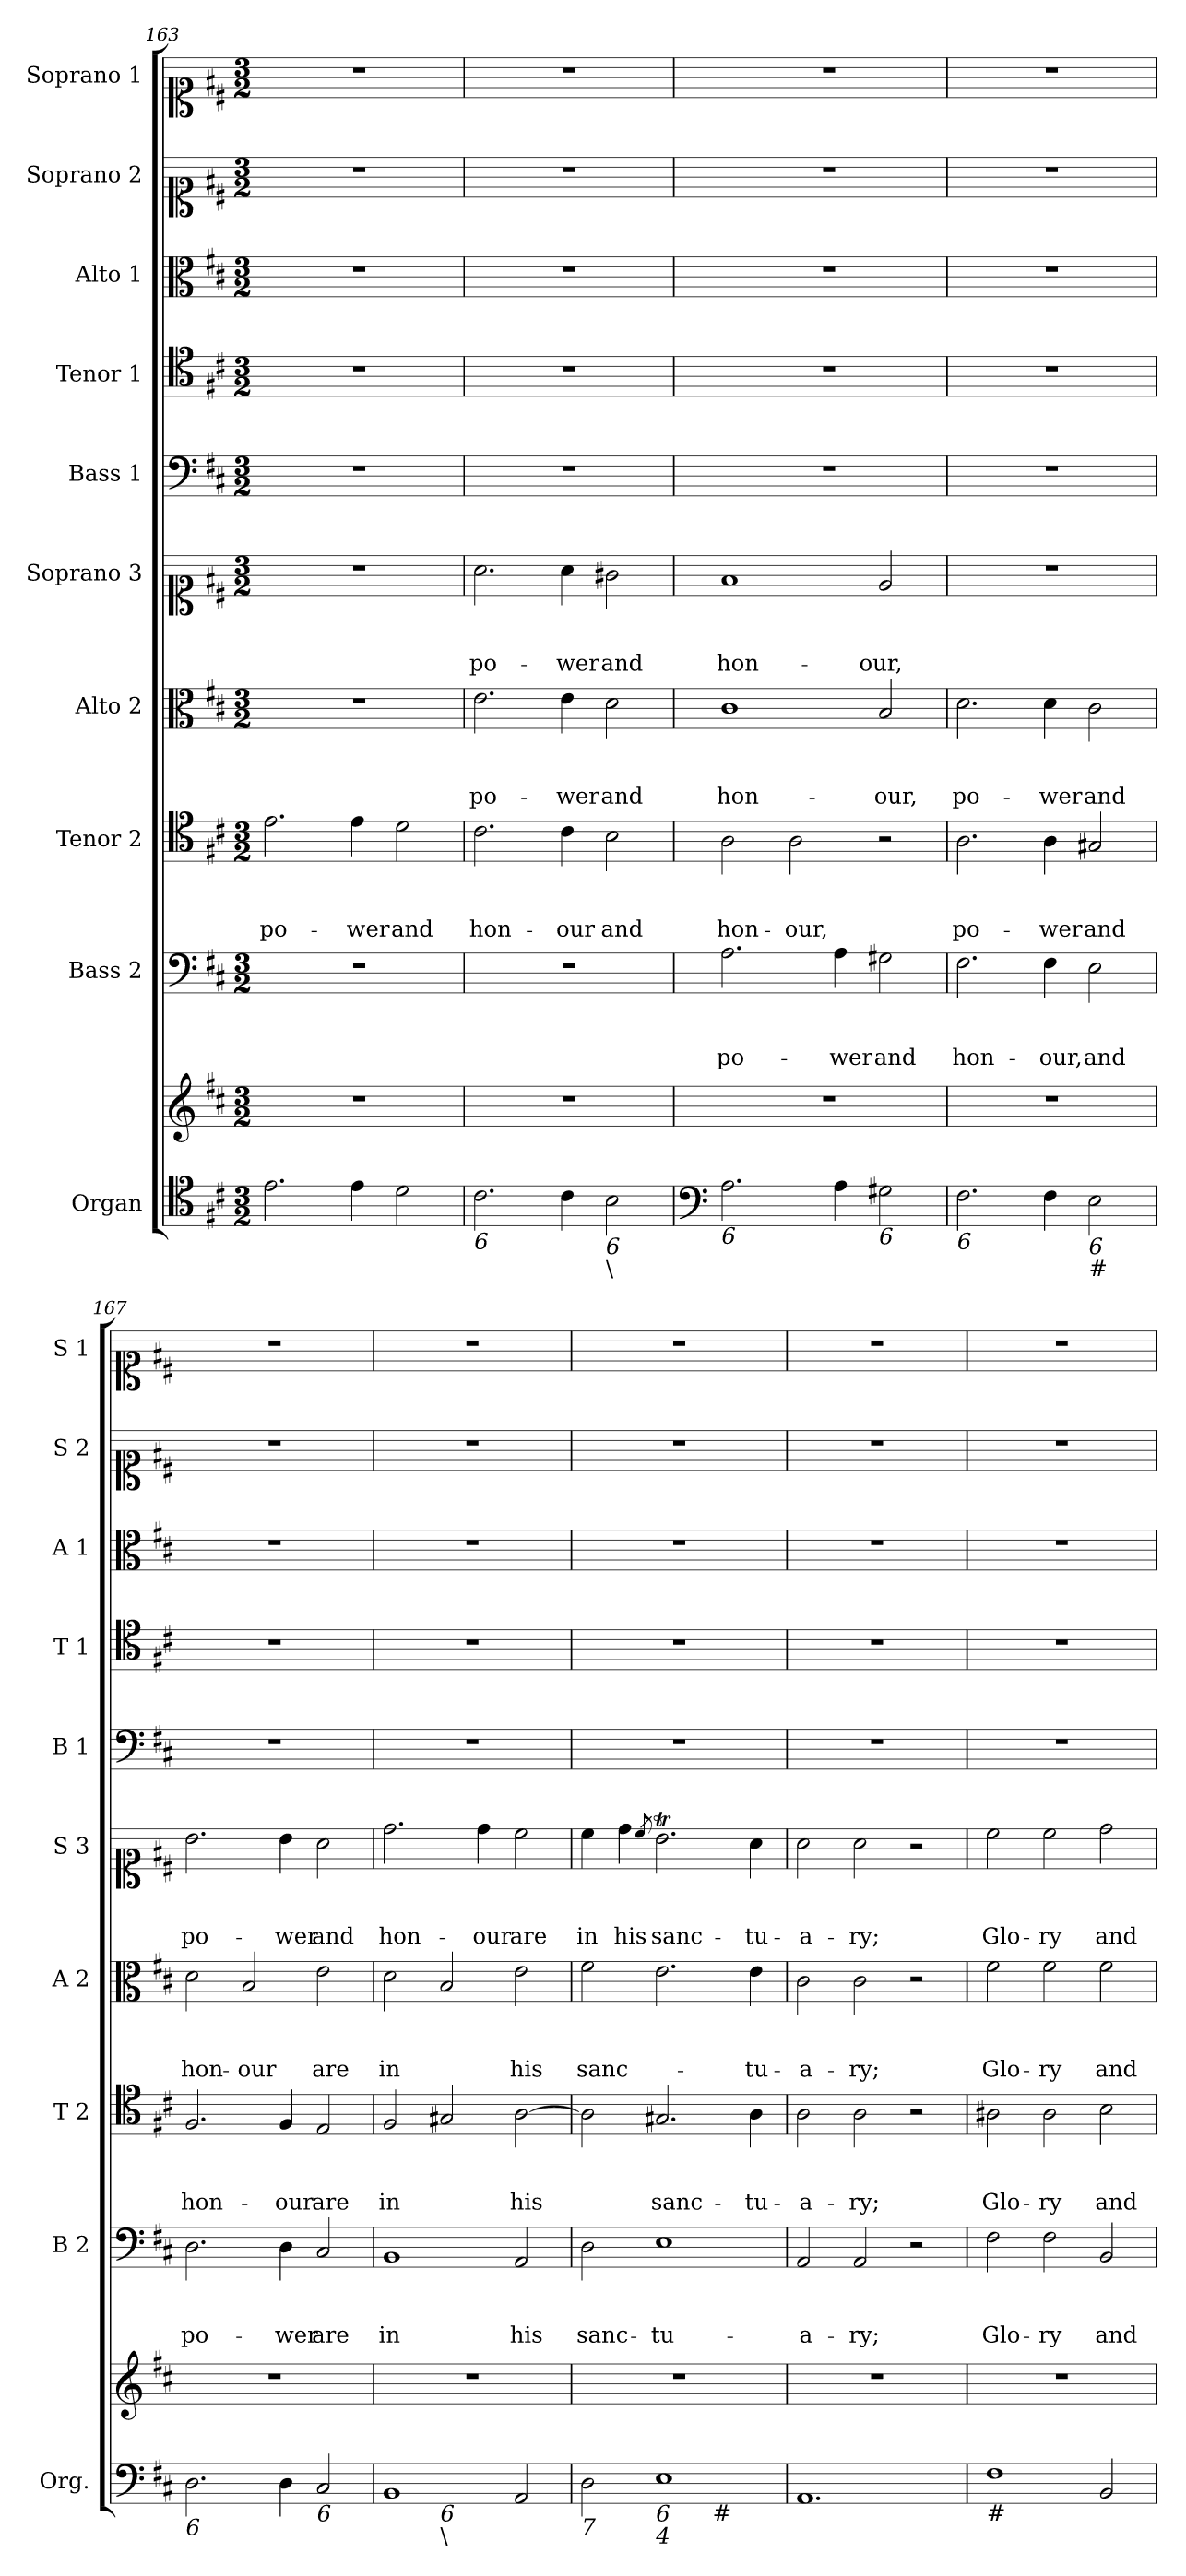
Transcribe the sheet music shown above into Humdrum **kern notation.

**kern	**kern	**kern	**text	**text	**text	**kern	**text	**text	**text	**kern	**text	**text	**text	**kern	**text	**text	**text	**kern	**kern	**kern	**kern	**kern
*part10	*part10	*part9	*part9	*part9	*part9	*part8	*part8	*part8	*part8	*part7	*part7	*part7	*part7	*part6	*part6	*part6	*part6	*part5	*part4	*part3	*part2	*part1
*staff11	*staff10	*staff9	*staff9	*staff9	*staff9	*staff8	*staff8	*staff8	*staff8	*staff7	*staff7	*staff7	*staff7	*staff6	*staff6	*staff6	*staff6	*staff5	*staff4	*staff3	*staff2	*staff1
*I"Organ	*	*I"Bass 2	*	*	*	*I"Tenor 2	*	*	*	*I"Alto 2	*	*	*	*I"Soprano 3	*	*	*	*I"Bass 1	*I"Tenor 1	*I"Alto 1	*I"Soprano 2	*I"Soprano 1
*I'Org.	*	*I'B 2	*	*	*	*I'T 2	*	*	*	*I'A 2	*	*	*	*I'S 3	*	*	*	*I'B 1	*I'T 1	*I'A 1	*I'S 2	*I'S 1
!!LO:PB:g=z
*clefC4	*clefG2	*clefF4	*	*	*	*clefC4	*	*	*	*clefC3	*	*	*	*clefC1	*	*	*	*clefF4	*clefC4	*clefC3	*clefC1	*clefC1
*k[f#c#]	*k[f#c#]	*k[f#c#]	*	*	*	*k[f#c#]	*	*	*	*k[f#c#]	*	*	*	*k[f#c#]	*	*	*	*k[f#c#]	*k[f#c#]	*k[f#c#]	*k[f#c#]	*k[f#c#]
*D:	*D:	*D:	*	*	*	*D:	*	*	*	*D:	*	*	*	*D:	*	*	*	*D:	*D:	*D:	*D:	*D:
*M3/2	*M3/2	*M3/2	*	*	*	*M3/2	*	*	*	*M3/2	*	*	*	*M3/2	*	*	*	*M3/2	*M3/2	*M3/2	*M3/2	*M3/2
=163	=163	=163	=163	=163	=163	=163	=163	=163	=163	=163	=163	=163	=163	=163	=163	=163	=163	=163	=163	=163	=163	=163
!	!	!	!	!	!	!	!	!	!LO:LY:b	!	!	!	!	!	!	!	!	!	!	!	!	!
2.e\	1.r	1.r	.	.	.	2.e\	.	.	po-	1.r	.	.	.	1.r	.	.	.	1.r	1.r	1.r	1.r	1.r
!	!	!	!	!	!	!	!	!	!LO:LY:b	!	!	!	!	!	!	!	!	!	!	!	!	!
4e\	.	.	.	.	.	4e\	.	.	-wer	.	.	.	.	.	.	.	.	.	.	.	.	.
!	!	!	!	!	!	!	!	!	!LO:LY:b	!	!	!	!	!	!	!	!	!	!	!	!	!
2d\	.	.	.	.	.	2d\	.	.	and	.	.	.	.	.	.	.	.	.	.	.	.	.
=164	=164	=164	=164	=164	=164	=164	=164	=164	=164	=164	=164	=164	=164	=164	=164	=164	=164	=164	=164	=164	=164	=164
!LO:TX:b:i:t=6	!	!	!	!	!	!	!	!	!	!	!	!	!	!	!	!	!	!	!	!	!	!
!	!	!	!	!	!	!	!	!	!LO:LY:b	!	!	!	!LO:LY:b	!	!	!	!LO:LY:b	!	!	!	!	!
2.c#\	1.r	1.r	.	.	.	2.c#\	.	.	hon-	2.e\	.	.	po-	2.a\	.	.	po-	1.r	1.r	1.r	1.r	1.r
!	!	!	!	!	!	!	!	!	!LO:LY:b	!	!	!	!LO:LY:b	!	!	!	!LO:LY:b	!	!	!	!	!
4c#\	.	.	.	.	.	4c#\	.	.	-our	4e\	.	.	-wer	4a\	.	.	-wer	.	.	.	.	.
!LO:TX:b:i:t=6	!	!	!	!	!	!	!	!	!	!	!	!	!	!	!	!	!	!	!	!	!	!
!LO:TX:b:t=\	!	!	!	!	!	!	!	!	!	!	!	!	!	!	!	!	!	!	!	!	!	!
!	!	!	!	!	!	!	!	!	!LO:LY:b	!	!	!	!LO:LY:b	!	!	!	!LO:LY:b	!	!	!	!	!
2B\	.	.	.	.	.	2B\	.	.	and	2d\	.	.	and	2g#X\	.	.	and	.	.	.	.	.
=165	=165	=165	=165	=165	=165	=165	=165	=165	=165	=165	=165	=165	=165	=165	=165	=165	=165	=165	=165	=165	=165	=165
*clefF4	*	*	*	*	*	*	*	*	*	*	*	*	*	*	*	*	*	*	*	*	*	*
!LO:TX:b:i:t=6	!	!	!	!	!	!	!	!	!	!	!	!	!	!	!	!	!	!	!	!	!	!
!	!	!	!	!	!LO:LY:b	!	!	!	!LO:LY:b	!	!	!	!LO:LY:b	!	!	!	!LO:LY:b	!	!	!	!	!
2.A\	1.r	2.A\	.	.	po-	2A\	.	.	hon-	1c#	.	.	hon-	1f#	.	.	hon-	1.r	1.r	1.r	1.r	1.r
!	!	!	!	!	!	!	!	!	!LO:LY:b	!	!	!	!	!	!	!	!	!	!	!	!	!
.	.	.	.	.	.	2A\	.	.	-our,	.	.	.	.	.	.	.	.	.	.	.	.	.
!	!	!	!	!	!LO:LY:b	!	!	!	!	!	!	!	!	!	!	!	!	!	!	!	!	!
4A\	.	4A\	.	.	-wer	.	.	.	.	.	.	.	.	.	.	.	.	.	.	.	.	.
!LO:TX:b:i:t=6	!	!	!	!	!	!	!	!	!	!	!	!	!	!	!	!	!	!	!	!	!	!
!	!	!	!	!	!LO:LY:b	!	!	!	!	!	!	!	!LO:LY:b	!	!	!	!LO:LY:b	!	!	!	!	!
2G#X\	.	2G#X\	.	.	and	2r	.	.	.	2B/	.	.	-our,	2e/	.	.	-our,	.	.	.	.	.
=166	=166	=166	=166	=166	=166	=166	=166	=166	=166	=166	=166	=166	=166	=166	=166	=166	=166	=166	=166	=166	=166	=166
!LO:TX:b:i:t=6	!	!	!	!	!	!	!	!	!	!	!	!	!	!	!	!	!	!	!	!	!	!
!	!	!	!	!	!LO:LY:b	!	!	!	!LO:LY:b	!	!	!	!LO:LY:b	!	!	!	!	!	!	!	!	!
2.F#\	1.r	2.F#\	.	.	hon-	2.A\	.	.	po-	2.d\	.	.	po-	1.r	.	.	.	1.r	1.r	1.r	1.r	1.r
!	!	!	!	!	!LO:LY:b	!	!	!	!LO:LY:b	!	!	!	!LO:LY:b	!	!	!	!	!	!	!	!	!
4F#\	.	4F#\	.	.	-our,	4A\	.	.	-wer	4d\	.	.	-wer	.	.	.	.	.	.	.	.	.
!LO:TX:b:i:t=6	!	!	!	!	!	!	!	!	!	!	!	!	!	!	!	!	!	!	!	!	!	!
!LO:TX:b:t=#	!	!	!	!	!	!	!	!	!	!	!	!	!	!	!	!	!	!	!	!	!	!
!	!	!	!	!	!LO:LY:b	!	!	!	!LO:LY:b	!	!	!	!LO:LY:b	!	!	!	!	!	!	!	!	!
2E\	.	2E\	.	.	and	2G#X/	.	.	and	2c#\	.	.	and	.	.	.	.	.	.	.	.	.
=167	=167	=167	=167	=167	=167	=167	=167	=167	=167	=167	=167	=167	=167	=167	=167	=167	=167	=167	=167	=167	=167	=167
!LO:TX:b:i:t=6	!	!	!	!	!	!	!	!	!	!	!	!	!	!	!	!	!	!	!	!	!	!
!	!	!	!	!	!LO:LY:b	!	!	!	!LO:LY:b	!	!	!	!LO:LY:b	!	!	!	!LO:LY:b	!	!	!	!	!
2.D\	1.r	2.D\	.	.	po-	2.F#/	.	.	hon-	2d\	.	.	hon-	2.b\	.	.	po-	1.r	1.r	1.r	1.r	1.r
!	!	!	!	!	!	!	!	!	!	!	!	!	!LO:LY:b	!	!	!	!	!	!	!	!	!
.	.	.	.	.	.	.	.	.	.	2B/	.	.	-our	.	.	.	.	.	.	.	.	.
!	!	!	!	!	!LO:LY:b	!	!	!	!LO:LY:b	!	!	!	!	!	!	!	!LO:LY:b	!	!	!	!	!
4D\	.	4D\	.	.	-wer	4F#/	.	.	-our	.	.	.	.	4b\	.	.	-wer	.	.	.	.	.
!LO:TX:b:i:t=6	!	!	!	!	!	!	!	!	!	!	!	!	!	!	!	!	!	!	!	!	!	!
!	!	!	!	!	!LO:LY:b	!	!	!	!LO:LY:b	!	!	!	!LO:LY:b	!	!	!	!LO:LY:b	!	!	!	!	!
2C#/	.	2C#/	.	.	are	2E/	.	.	are	2e\	.	.	are	2a\	.	.	and	.	.	.	.	.
=168	=168	=168	=168	=168	=168	=168	=168	=168	=168	=168	=168	=168	=168	=168	=168	=168	=168	=168	=168	=168	=168	=168
!LO:TX:b:i:t=7	!	!	!	!	!	!	!	!	!	!	!	!	!	!	!	!	!	!	!	!	!	!
!	!	!	!	!	!LO:LY:b	!	!	!	!LO:LY:b	!	!	!	!LO:LY:b	!	!	!	!LO:LY:b	!	!	!	!	!
*^	*	*	*	*	*	*	*	*	*	*	*	*	*	*	*	*	*	*	*	*	*	*
1BB	2ryy	1.r	1BB	.	.	in	2F#/	.	.	in	2d\	.	.	in	2.dd\	.	.	hon-	1.r	1.r	1.r	1.r	1.r
!	!LO:TX:b:i:t=6	!	!	!	!	!	!	!	!	!	!	!	!	!	!	!	!	!	!	!	!	!	!
!	!LO:TX:b:t=\	!	!	!	!	!	!	!	!	!	!	!	!	!	!	!	!	!	!	!	!	!	!
.	1ryy	.	.	.	.	.	2G#X/	.	.	.	2B/	.	.	.	.	.	.	.	.	.	.	.	.
!	!	!	!	!	!	!	!	!	!	!	!	!	!	!	!	!	!	!LO:LY:b	!	!	!	!	!
.	.	.	.	.	.	.	.	.	.	.	.	.	.	.	4dd\	.	.	-our	.	.	.	.	.
!	!	!	!	!	!	!LO:LY:b	!	!	!	!LO:LY:b	!	!	!	!LO:LY:b	!	!	!	!LO:LY:b	!	!	!	!	!
2AA/	.	.	2AA/	.	.	his	[2A\	.	.	his	2e\	.	.	his	2cc#\	.	.	are	.	.	.	.	.
=169	=169	=169	=169	=169	=169	=169	=169	=169	=169	=169	=169	=169	=169	=169	=169	=169	=169	=169	=169	=169	=169	=169	=169
!LO:TX:b:i:t=7	!	!	!	!	!	!	!	!	!	!	!	!	!	!	!	!	!	!	!	!	!	!	!
!	!	!	!	!	!	!LO:LY:b	!	!	!	!	!	!	!	!LO:LY:b	!	!	!	!LO:LY:b	!	!	!	!	!
2D\	1ryy	1.r	2D\	.	.	sanc-	2A\]	.	.	.	2f#\	.	.	sanc-	4cc#\	.	.	in	1.r	1.r	1.r	1.r	1.r
!	!	!	!	!	!	!	!	!	!	!	!	!	!	!	!	!	!	!LO:LY:b	!	!	!	!	!
.	.	.	.	.	.	.	.	.	.	.	.	.	.	.	4dd\	.	.	his	.	.	.	.	.
.	.	.	.	.	.	.	.	.	.	.	.	.	.	.	8qcc#/	.	.	.	.	.	.	.	.
!LO:TX:b:i:t=6	!	!	!	!	!	!	!	!	!	!	!	!	!	!	!	!	!	!	!	!	!	!	!
!LO:TX:b:i:t=4	!	!	!	!	!	!	!	!	!	!	!	!	!	!	!	!	!	!	!	!	!	!	!
!	!	!	!	!	!	!LO:LY:b	!	!	!	!LO:LY:b	!	!	!	!	!	!	!	!LO:LY:b	!	!	!	!	!
1E	.	.	1E	.	.	-tu-	2.G#X/	.	.	sanc-	2.e\	.	.	.	2.bT\	.	.	sanc-	.	.	.	.	.
!	!LO:TX:b:t=#	!	!	!	!	!	!	!	!	!	!	!	!	!	!	!	!	!	!	!	!	!	!
.	2ryy	.	.	.	.	.	.	.	.	.	.	.	.	.	.	.	.	.	.	.	.	.	.
!	!	!	!	!	!	!	!	!	!	!LO:LY:b	!	!	!	!LO:LY:b	!	!	!	!LO:LY:b	!	!	!	!	!
.	.	.	.	.	.	.	4A\	.	.	-tu-	4e\	.	.	-tu-	4a\	.	.	-tu-	.	.	.	.	.
=170	=170	=170	=170	=170	=170	=170	=170	=170	=170	=170	=170	=170	=170	=170	=170	=170	=170	=170	=170	=170	=170	=170	=170
!	!	!	!	!	!	!LO:LY:b	!	!	!	!LO:LY:b	!	!	!	!LO:LY:b	!	!	!	!LO:LY:b	!	!	!	!	!
*v	*v	*	*	*	*	*	*	*	*	*	*	*	*	*	*	*	*	*	*	*	*	*	*
1.AA	1.r	2AA/	.	.	-a-	2A\	.	.	-a-	2c#\	.	.	-a-	2a\	.	.	-a-	1.r	1.r	1.r	1.r	1.r
!	!	!	!	!	!LO:LY:b	!	!	!	!LO:LY:b	!	!	!	!LO:LY:b	!	!	!	!LO:LY:b	!	!	!	!	!
.	.	2AA/	.	.	-ry;	2A\	.	.	-ry;	2c#\	.	.	-ry;	2a\	.	.	-ry;	.	.	.	.	.
.	.	2r	.	.	.	2r	.	.	.	2r	.	.	.	2r	.	.	.	.	.	.	.	.
!!LO:LB:g=z
=171	=171	=171	=171	=171	=171	=171	=171	=171	=171	=171	=171	=171	=171	=171	=171	=171	=171	=171	=171	=171	=171	=171
!LO:TX:b:t=#	!	!	!	!	!	!	!	!	!	!	!	!	!	!	!	!	!	!	!	!	!	!
!	!	!	!	!	!LO:LY:b	!	!	!	!LO:LY:b	!	!	!	!LO:LY:b	!	!	!	!LO:LY:b	!	!	!	!	!
1F#	1.r	2F#\	.	.	Glo-	2A#X\	.	.	Glo-	2f#\	.	.	Glo-	2cc#\	.	.	Glo-	1.r	1.r	1.r	1.r	1.r
!	!	!	!	!	!LO:LY:b	!	!	!	!LO:LY:b	!	!	!	!LO:LY:b	!	!	!	!LO:LY:b	!	!	!	!	!
.	.	2F#\	.	.	-ry	2A#\	.	.	-ry	2f#\	.	.	-ry	2cc#\	.	.	-ry	.	.	.	.	.
!	!	!	!	!	!LO:LY:b	!	!	!	!LO:LY:b	!	!	!	!LO:LY:b	!	!	!	!LO:LY:b	!	!	!	!	!
2BB/	.	2BB/	.	.	and	2B\	.	.	and	2f#\	.	.	and	2dd\	.	.	and	.	.	.	.	.
=	=	=	=	=	=	=	=	=	=	=	=	=	=	=	=	=	=	=	=	=	=	=
*-	*-	*-	*-	*-	*-	*-	*-	*-	*-	*-	*-	*-	*-	*-	*-	*-	*-	*-	*-	*-	*-	*-
